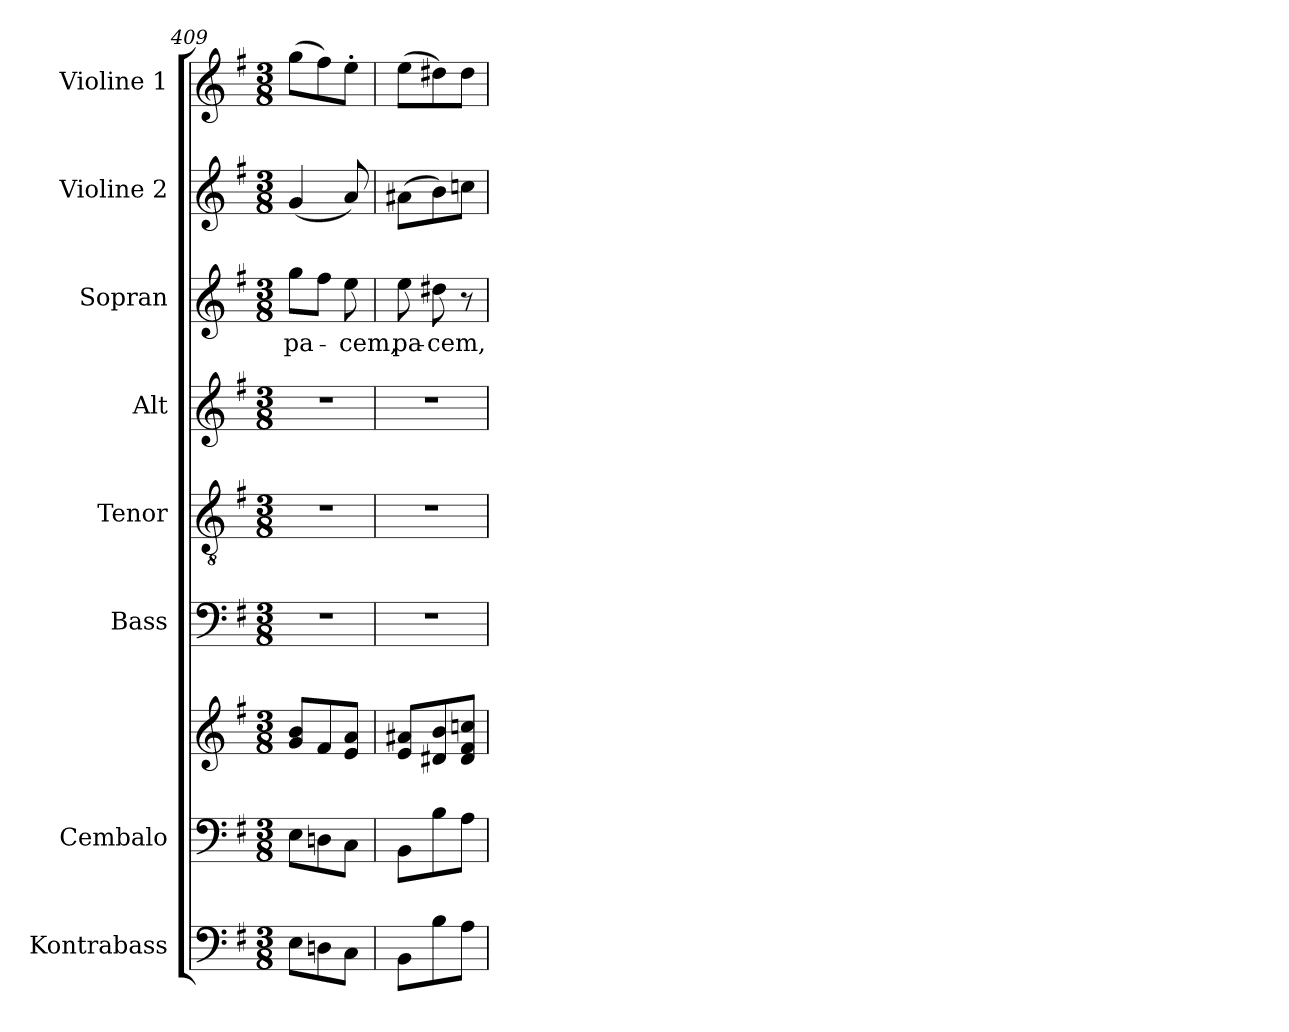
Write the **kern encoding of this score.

**kern	**kern	**kern	**kern	**kern	**kern	**kern	**text	**kern	**kern
*part8	*part7	*part7	*part6	*part5	*part4	*part3	*part3	*part2	*part1
*staff9	*staff8	*staff7	*staff6	*staff5	*staff4	*staff3	*staff3	*staff2	*staff1
*I"Kontrabass	*I"Cembalo	*	*I"Bass	*I"Tenor	*I"Alt	*I"Sopran	*	*I"Violine 2	*I"Violine 1
*I'Kb.	*I'Cemb.	*	*I'B.	*I'T.	*I'A.	*I'S.	*	*I'Vl. 2	*I'Vl. 1
*clefF4	*clefF4	*clefG2	*clefF4	*clefGv2	*clefG2	*clefG2	*	*clefG2	*clefG2
*ITrd7c12	*	*	*	*	*	*	*	*	*
*k[f#]	*k[f#]	*k[f#]	*k[f#]	*k[f#]	*k[f#]	*k[f#]	*	*k[f#]	*k[f#]
*G:	*G:	*G:	*G:	*G:	*G:	*G:	*	*G:	*G:
*M3/8	*M3/8	*M3/8	*M3/8	*M3/8	*M3/8	*M3/8	*	*M3/8	*M3/8
=409	=409	=409	=409	=409	=409	=409	=409	=409	=409
!	!	!	!	!	!	!	!LO:LY:b	!	!
8EE\L	8E\L	8g/ 8b/L	4.r	4.r	4.r	8gg\L	pa-	(<4g/	(>8gg\L
8DDn\	8Dn\	8f#/	.	.	.	8ff#\J	.	.	8ff#\)
!	!	!	!	!	!	!	!LO:LY:b	!	!
8CC\J	8C\J	8e/ 8a/J	.	.	.	8ee\	-cem,	8a/)	8ee'>\J
=410	=410	=410	=410	=410	=410	=410	=410	=410	=410
!	!	!	!	!	!	!	!LO:LY:b	!	!
8BBB\L	8BB\L	8e/ 8a#X/L	4.r	4.r	4.r	8ee\	pa-	(>8a#X\L	(>8ee\L
!	!	!	!	!	!	!	!LO:LY:b	!	!
8BB\	8B\	8d#X/ 8b/	.	.	.	8dd#X\	-cem,	8b\)	8dd#X\)
8AA\J	8A\J	8d#/ 8f#/ 8ccn/J	.	.	.	8r	.	8ccn\J	8dd#\J
=	=	=	=	=	=	=	=	=	=
*-	*-	*-	*-	*-	*-	*-	*-	*-	*-
